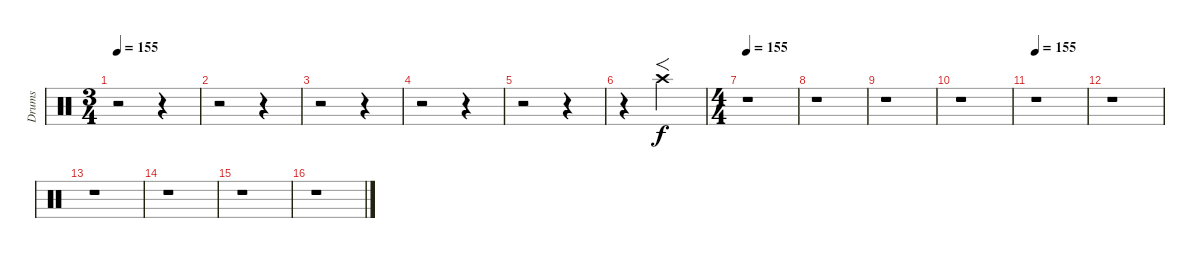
\track ("Drums" "Drums") {instrument percussion}
\staff {score}
\articulation defaults
\ts (3 4)
\tempo 155
\clef neutral
\ks c
r.2{dy f} r.4 |
r.2 r.4 |
r.2 r.4 |
r.2 r.4 |
r.2 r.4 |
r.4 "Crash high (hit)".2{f} |
\ts (4 4)
\tempo 155
r.1 |
r.1 |
r.1 |
r.1 |
\tempo 155
r.1 |
r.1 |
r.1 |
r.1 |
r.1 |
r.1
